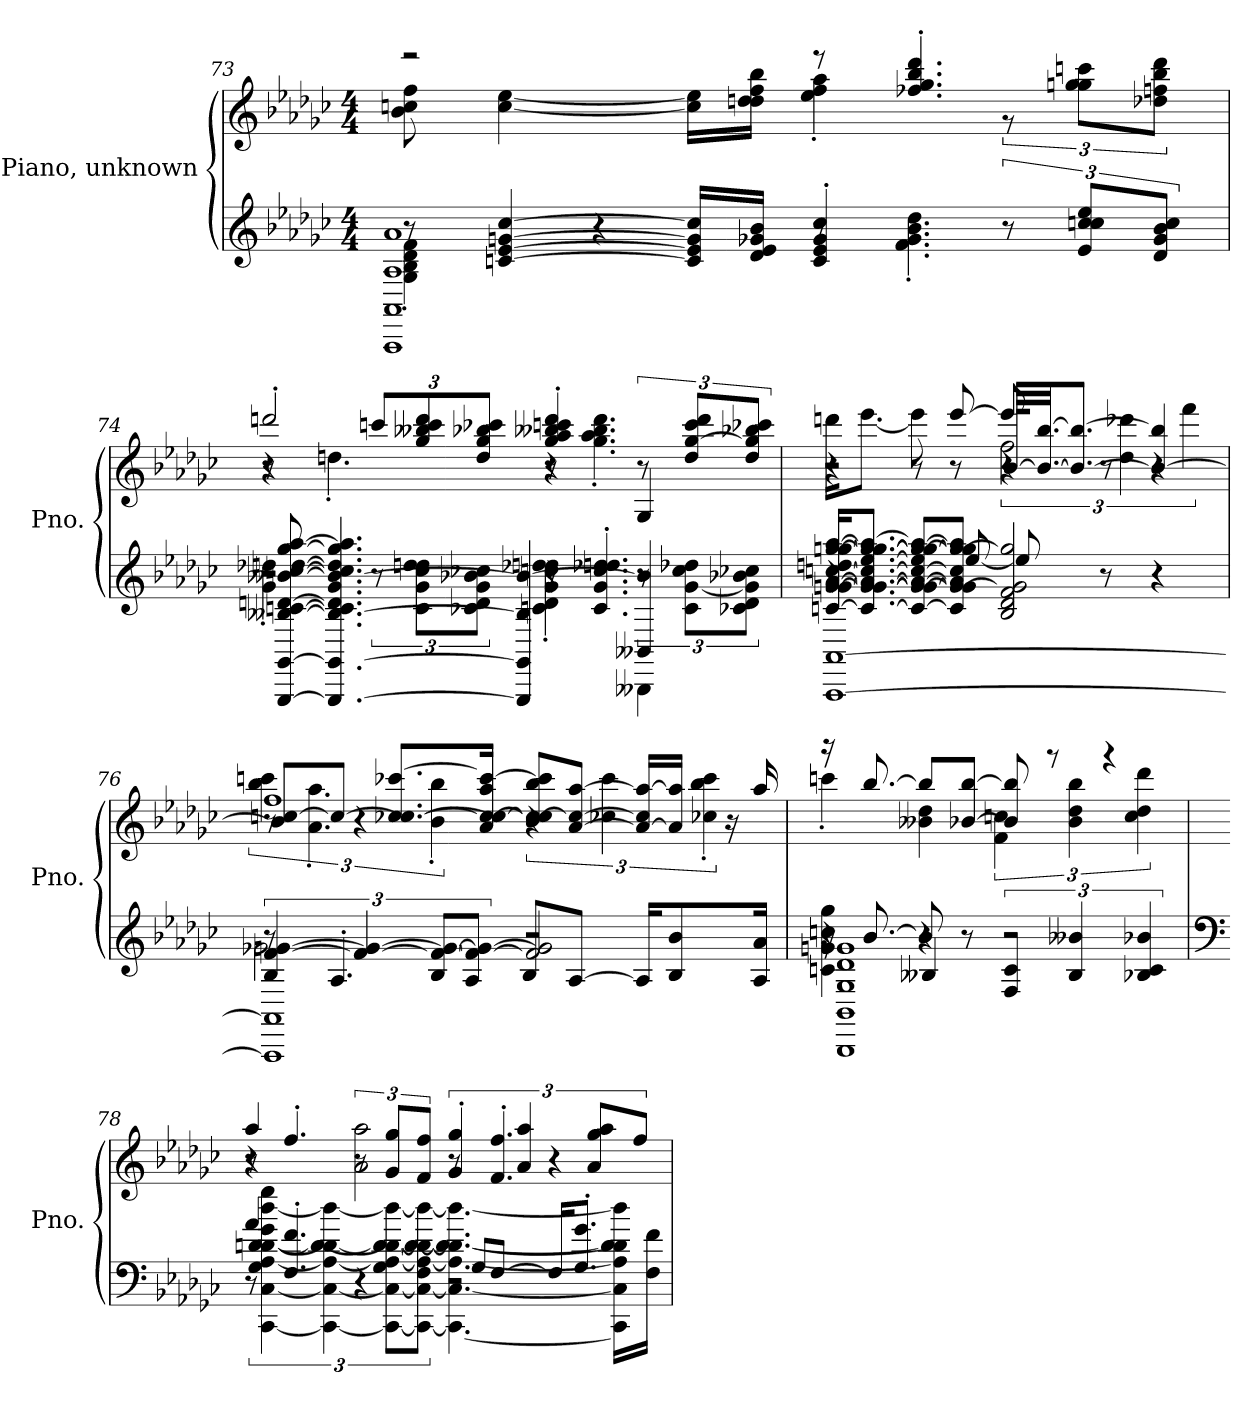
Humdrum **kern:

**kern	**kern
*part1	*part1
*staff2	*staff1
*I"Piano, unknown	*
*I'Pno.	*
!!LO:LB:g=z
*clefG2	*clefG2
*k[b-e-a-d-g-c-]	*k[b-e-a-d-g-c-]
*M4/4	*M4/4
=73	=73
*^	*^
*	*^	*	*
8r	4G-\' 4B-\' 4d-\' 4f\'	1AAA- 1AA- 1A- 1a-	2r	8b-\ 8ccn\ 8ff\
[4cn/ [4e-/ [4gn/ [4cc-/	.	.	.	[4cc\ [4ee-\
.	4r	.	.	.
16c/] 16e-/] 16g/] 16cc-/]LL	.	.	.	16cc\] 16ee-\]LL
16d-/ 16e-/ 16g-X/ 16b-/JJ	.	.	.	16dd-\ 16ddn\ 16ff\ 16bb-\JJ
4c/' 4e-/' 4g-/' 4cc-/'	8r	.	8r	4ee-\' 4ff\' 4aa-\'
.	4.f\' 4.g-\' 4.b-\' 4.dd-\'	.	4.ff-X/' 4.gg-/' 4.bb-/' 4.ddd-/'	.
12r	.	.	.	12r
12e-/ 12cc-/ 12ccn/ 12ee-/L	.	.	.	12gg-\ 12ggn\ 12cccn\L
12d-/ 12g-/ 12b-/ 12cc/J	.	.	.	12dd-X\ 12ffn\ 12bb-\ 12ddd-\J
!!LO:LB:g=z
=74	=74	=74	=74	=74
*	*	*^	*	*^
2r	4g-\' 4ddn\'	[8GGG-/ [8GG-/ [8B--X/ [8cn/ [8dn/ [8b--X/ [8ccn/ [8dd-X/ [8gg-/ [8aa-/	2r	4r	8r	2dddn'/
.	.	4.GGG-/_ 4.GG-/_ 4.B--/_ 4.c/] 4.d/] 4.g-/ 4.b--/_ 4.cc/] 4.dd-/] 4.gg-/] 4.aa-/]	.	.	4.ddn'\	.
*	*	*	*	*Xbrackettup	*	*
.	12r	.	.	12cccn/L	.	.
.	12c\ 12g-\ 12cc\ 12dd-\ 12ddn\L	.	.	12gg-/ 12bb--X/ 12ccc/ 12ddd/	.	.
.	12c-X\ 12d\ 12g-\ 12b-X\ 12cc-X\J	.	.	12dd/ 12gg-/ 12bb-X/ 12ccc-X/J	.	.
8r	4cn\' 4d\' 4g-\' 4ccn\' 4dd-X\' 4ddn\'	4GGG-/] 4GG-/] 4B--/] 4b--/_	4r	4gg-/' 4aa-/' 4bb--X/' 4cccn/' 4ddd/'	8r	4r
4.c/' 4.g-/' 4.cc/' 4.dd-X/' 4.ddn/'	.	.	.	.	4.gg-\' 4.aa-\' 4.bb--\' 4.ddd\'	.
*	*	*	*	*brackettup	*	*
.	12r	4BB--X/ 4b--/]	4BBB--X\	12r	.	4G-/
.	12c\ [12g-\ 12cc\ 12dd-X\L	.	.	12dd/ [12gg-/ 12ccc/ 12ddd/L	.	.
.	12c-X\ 12d\ 12g-\] 12b-X\ 12cc-X\J	.	.	12dd/ 12gg-/] 12bb-X/ 12ccc-X/J	.	.
*	*	*v	*v	*	*	*
!!LO:LB:g=z
=75	=75	=75	=75	=75	=75
*	*	*	*	*	*^
[16cn/ [16g-/ [16gn/ [16a-/ [16ccn/ 16ddn/ [16gg-/ [16ggn/ [16aa-/KL	4r	[1AAA- [1AA-	4r	16dddn\KL	2r	2r
8.c/_ 8.g-/_ 8.g/_ 8.a-/_ 8.cc/_ [8.ee-/ 8.gg-/_ 8.gg/_ 8.aa-/_J	.	.	.	[8.eee-\J	.	.
8c/_ 8g-/_ 8g/_ 8a-/_ 8cc/_ 8ee-/] 8gg-/_ 8gg/_ 8aa-/_L	8r	.	8r	8eee-\]	.	.
8c/] 8g-/_ 8g/] 8a-/] 8cc/] 8gg-/_ 8gg/] 8aa-/]J	[8ee-/	.	[8eee-/	8r	.	.
2B-/ 2d-/ 2f/ 2g-/] 2gg-/]	8ee-/]	.	8eee-/]	6r	[64b-/KLLL	2ff\
.	.	.	.	.	32.b-/_ [32.bb-/JJ	.
.	.	.	.	.	8.b-/_ 8.bb-/_J	.
.	8r	.	8r	.	.	.
.	.	.	.	6dd-\ 6ddd-X\	.	.
.	4r	.	4r	.	4b-/_ 4bb-/]	.
.	.	.	.	6fff\	.	.
!!LO:LB:g=z	!!	!!	!!
=76	=76	=76	=76	=76	=76	=76
*	*	*^	*	*	*	*
6B-/ [6f/ [6gn/	2g-X\	8r	1AAA-] 1AA-]	1ff	6bb-\ 6cccn\	8b-/] [8ccn/L	8r
.	.	4.A-'/	.	.	.	8cc/J_	4.a-\' 4.aa-\'
6f/_ 6g/_	.	.	.	.	6r	.	.
.	.	.	.	.	.	[8.cc-X/ 8.cc/_ [8.ccc-X/L	.
12B-/ 12f/_ 12g/_L	.	.	.	.	6b-\' 6bb-\'	.	.
12A-/ 12f/_ 12g/_J	.	.	.	.	.	.	.
.	.	.	.	.	.	16a-/ 16cc-/_ 16cc/_ 16aa-/ 16ccc-/_Jk	.
2f/] 2g/]	2r	8B-/L	.	.	6r	8b-/ 8cc-/] 8cc/_ 8bb-/ 8ccc-/]L	2r
.	.	[8A-/J	.	.	.	[8a-/ 8cc/_ [8aa-/J	.
.	.	.	.	.	6cc-X\ 6ccc-\	.	.
.	.	16A-/KL]	.	.	.	16a-/_ 16cc/] 16aa-/_LL	.
.	.	8B-/ 8b-/	.	.	.	16a-/] 16aa-/]JJ	.
.	.	.	.	.	6cc-X\' 6bb-\' 6ccc-\'	.	.
.	.	.	.	.	.	16r	.
.	.	16A-/ 16a-/Jk	.	.	.	16aa-/	.
*	*	*	*	*	*v	*v	*v
!!LO:PB:g=z
=77	=77	=77	=77	=77	=77
16r	4cn\ 4g-\ 4ccn\ 4gg-\	4r	1BBB- 1BB- 1G- 1d- 1gn	16r	4cccn'\
[8.b-/	.	.	.	[8.bb-/	.
8b-/]	4r	4B--X/	.	8bb-/L]	4b--X\ 4dd-\
8r	.	.	.	[8b-X/ [8bb-/J	.
2r	2r	6F/ 6c/	.	8b-/] 8bb-/]	6f\ 6ccn\
.	.	.	.	8r	.
.	.	6B--/ 6b--X/	.	.	6b-\ 6dd-\ 6bb-\
.	.	.	.	4r	.
.	.	6B-X/ 6c/ 6b-X/	.	.	6cc\ 6dd-\ 6ddd-\
*v	*v	*v	*v	*	*
*	*v	*v
=78	=78
*clefF4	*
*^	*^
*	*^	*	*^
4a-/	[6CC-\ [6C-\ 6G-\ [6A-\ [6d-\ [6dn\ 6g-\ [6dd-\ 6gg-\	8r	8r	4r	4aa-/
.	.	4.F/' 4.f/'	4.ff'/	.	.
.	6CC-\_ 6C-\_ 6A-\_ 6d-\_ 6d\_ 6dd-\_	.	.	.	.
4r	.	.	.	2a-\ 2aa-\	12r
.	12CC-\_ 12C-\_ 12G-\ 12A-\_ 12d-\_ 12d\_ 12dd-\_L	.	.	.	12g-/ 12gg-/L
.	12CC-\_ 12C-\_ 12F\ 12A-\_ 12d-\_ 12d\_ 12dd-\_J	.	.	.	12f/ 12ff/J
2r	4.CC-\_ 4.C-\_ 4.A-\_ 4.d-\_ 4.d\_ 4.dd-\_	8G-/L	6g-/' 6gg-/'	.	8r
.	.	[8F/J	.	.	4.f/' 4.ff/'
.	.	.	6a-/ 6aa-/	.	.
.	.	16F/KL]	.	4r	.
.	.	8.G-/' 8.g-/'J	.	.	.
.	.	.	12a-/ 12gg-/ 12aa-/L	.	.
.	16CC-\] 16C-\] 16A-\] 16d-\] 16d\] 16dd-\]LL	.	.	.	.
.	.	.	12ff/J	.	.
.	16F\ 16f\JJ	.	.	.	.
*v	*v	*v	*	*	*
*	*v	*v	*v
=	=
*-	*-
